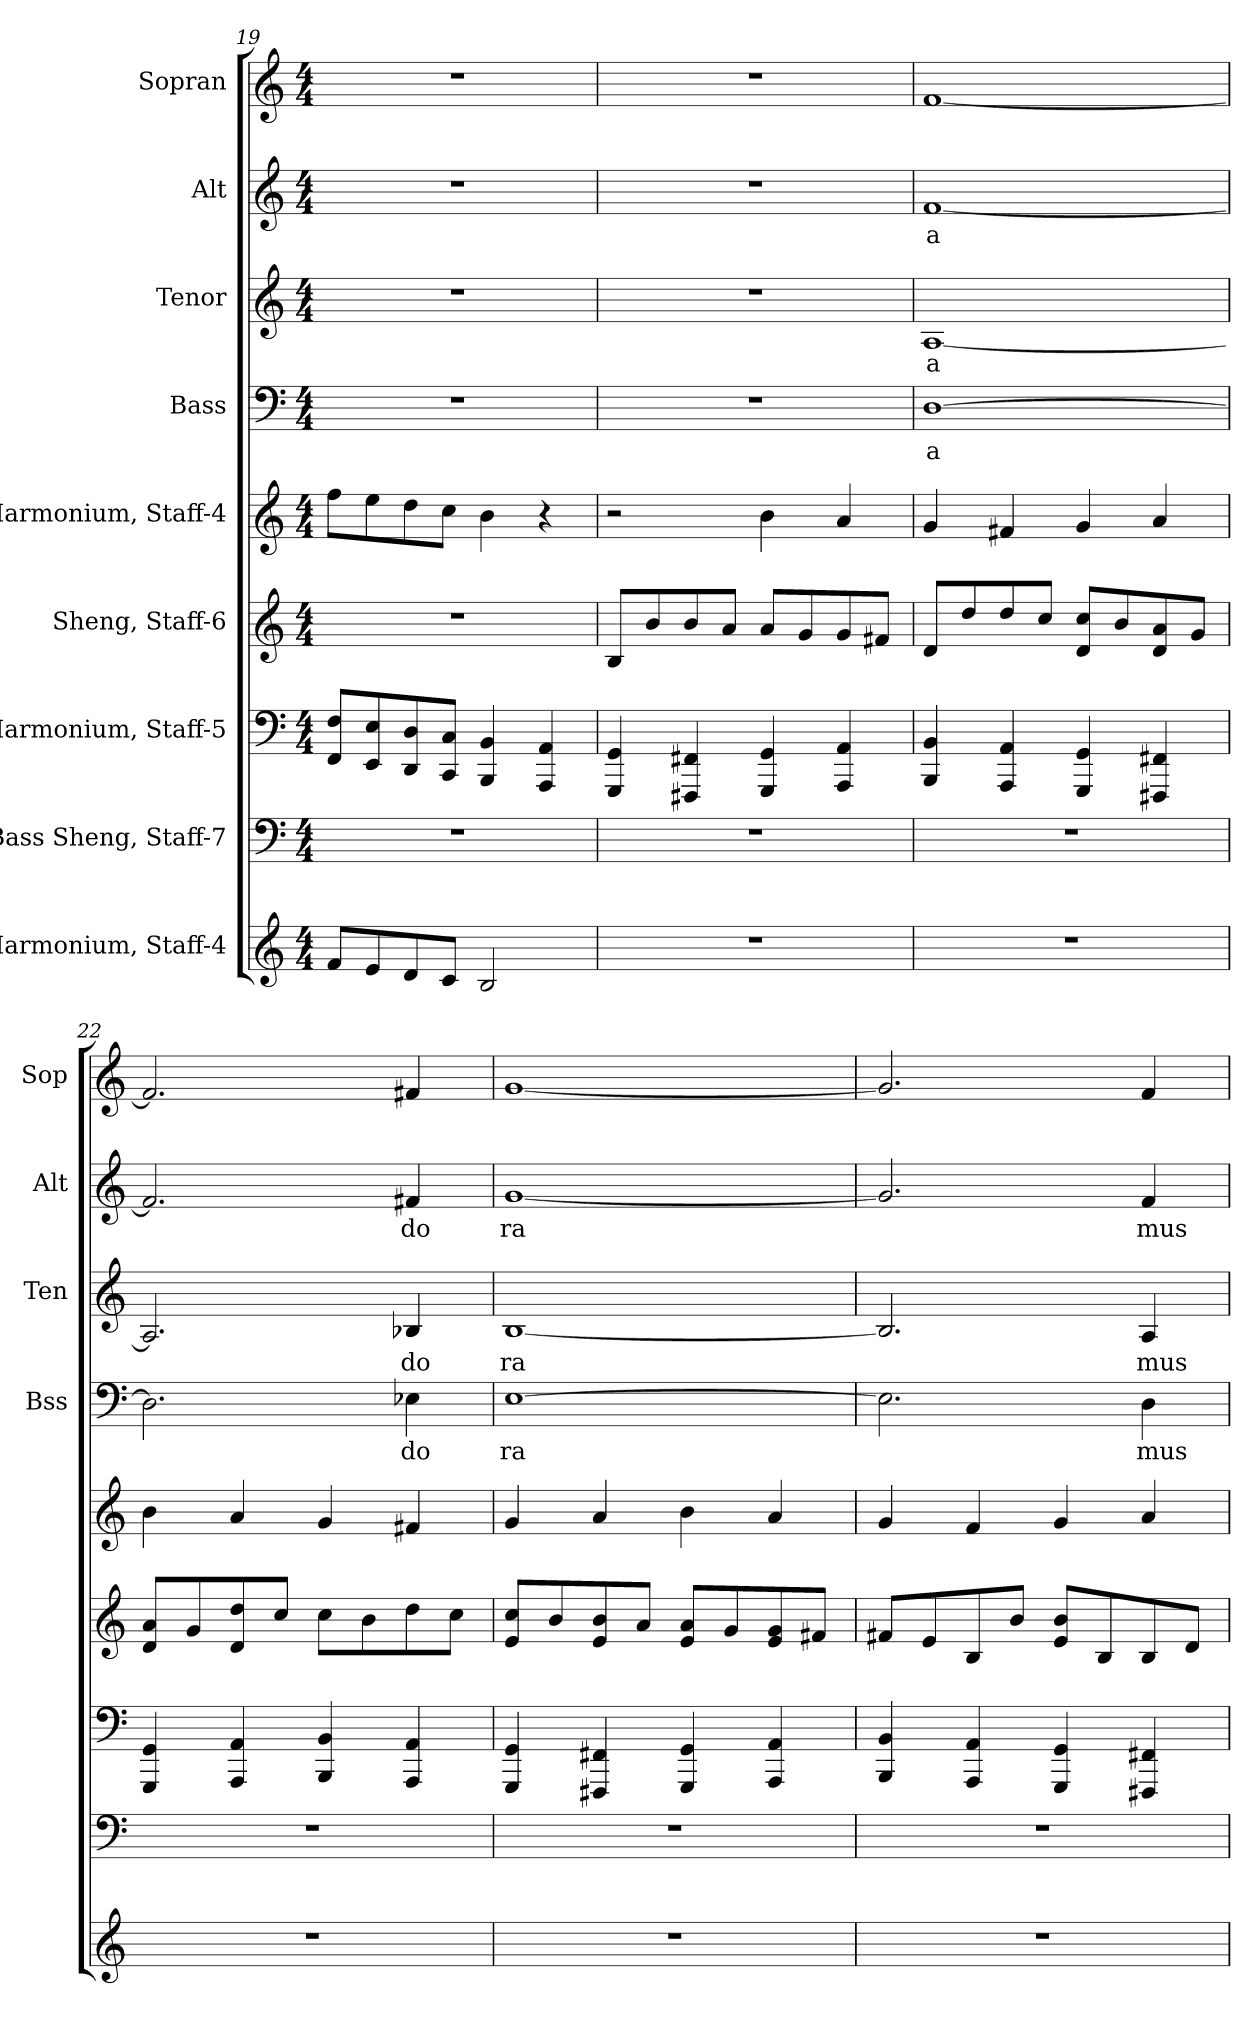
**kern	**kern	**kern	**kern	**kern	**kern	**text	**kern	**text	**kern	**text	**kern
*part9	*part8	*part7	*part6	*part5	*part4	*part4	*part3	*part3	*part2	*part2	*part1
*staff9	*staff8	*staff7	*staff6	*staff5	*staff4	*staff4	*staff3	*staff3	*staff2	*staff2	*staff1
*I"Harmonium, Staff-4	*I"Bass Sheng, Staff-7	*I"Harmonium, Staff-5	*I"Sheng, Staff-6	*I"Harmonium, Staff-4	*I"Bass	*	*I"Tenor	*	*I"Alt	*	*I"Sopran
*	*	*	*	*	*I'Bss	*	*I'Ten	*	*I'Alt	*	*I'Sop
!!LO:PB:g=z
*clefG2	*clefF4	*clefF4	*clefG2	*clefG2	*clefF4	*	*clefG2	*	*clefG2	*	*clefG2
*	*	*	*	*	*	*	*ITrd4c7	*	*ITrd2c3	*	*ITrd2c3
*k[]	*k[]	*k[]	*k[]	*k[]	*k[]	*	*k[b-]	*	*k[f#c#g#]	*	*k[f#c#g#]
*M4/4	*M4/4	*M4/4	*M4/4	*M4/4	*M4/4	*	*M4/4	*	*M4/4	*	*M4/4
=19	=19	=19	=19	=19	=19	=19	=19	=19	=19	=19	=19
8f/L	1r	8FF/ 8F/L	1r	8ff\L	1r	.	1r	.	1r	.	1r
8e/	.	8EE/ 8E/	.	8ee\	.	.	.	.	.	.	.
8d/	.	8DD/ 8D/	.	8dd\	.	.	.	.	.	.	.
8c/J	.	8CC/ 8C/J	.	8cc\J	.	.	.	.	.	.	.
2B/	.	4BBB/ 4BB/	.	4b\	.	.	.	.	.	.	.
.	.	4AAA/ 4AA/	.	4r	.	.	.	.	.	.	.
=20	=20	=20	=20	=20	=20	=20	=20	=20	=20	=20	=20
1r	1r	4GGG/ 4GG/	8B/L	2r	1r	.	1r	.	1r	.	1r
.	.	.	8b/	.	.	.	.	.	.	.	.
.	.	4FFF#X/ 4FF#X/	8b/	.	.	.	.	.	.	.	.
.	.	.	8a/J	.	.	.	.	.	.	.	.
.	.	4GGG/ 4GG/	8a/L	4b\	.	.	.	.	.	.	.
.	.	.	8g/	.	.	.	.	.	.	.	.
.	.	4AAA/ 4AA/	8g/	4a/	.	.	.	.	.	.	.
.	.	.	8f#X/J	.	.	.	.	.	.	.	.
=21	=21	=21	=21	=21	=21	=21	=21	=21	=21	=21	=21
1r	1r	4BBB/ 4BB/	8d/L	4g/	[1D	a	[1D	a	[1d	a	[1d
.	.	.	8dd/	.	.	.	.	.	.	.	.
.	.	4AAA/ 4AA/	8dd/	4f#X/	.	.	.	.	.	.	.
.	.	.	8cc/J	.	.	.	.	.	.	.	.
.	.	4GGG/ 4GG/	8d/ 8cc/L	4g/	.	.	.	.	.	.	.
.	.	.	8b/	.	.	.	.	.	.	.	.
.	.	4FFF#X/ 4FF#X/	8d/ 8a/	4a/	.	.	.	.	.	.	.
.	.	.	8g/J	.	.	.	.	.	.	.	.
=22	=22	=22	=22	=22	=22	=22	=22	=22	=22	=22	=22
1r	1r	4GGG/ 4GG/	8d/ 8a/L	4b\	2.D\]	.	2.D/]	.	2.d/]	.	2.d/]
.	.	.	8g/	.	.	.	.	.	.	.	.
.	.	4AAA/ 4AA/	8d/ 8dd/	4a/	.	.	.	.	.	.	.
.	.	.	8cc/J	.	.	.	.	.	.	.	.
.	.	4BBB/ 4BB/	8cc\L	4g/	.	.	.	.	.	.	.
.	.	.	8b\	.	.	.	.	.	.	.	.
.	.	4AAA/ 4AA/	8dd\	4f#X/	4E-X\	do	4E-X/	do	4d#X/	do	4d#X/
.	.	.	8cc\J	.	.	.	.	.	.	.	.
=23	=23	=23	=23	=23	=23	=23	=23	=23	=23	=23	=23
1r	1r	4GGG/ 4GG/	8e/ 8cc/L	4g/	[1E	ra	[1E	ra	[1e	ra	[1e
.	.	.	8b/	.	.	.	.	.	.	.	.
.	.	4FFF#X/ 4FF#X/	8e/ 8b/	4a/	.	.	.	.	.	.	.
.	.	.	8a/J	.	.	.	.	.	.	.	.
.	.	4GGG/ 4GG/	8e/ 8a/L	4b\	.	.	.	.	.	.	.
.	.	.	8g/	.	.	.	.	.	.	.	.
.	.	4AAA/ 4AA/	8e/ 8g/	4a/	.	.	.	.	.	.	.
.	.	.	8f#X/J	.	.	.	.	.	.	.	.
!!LO:PB:g=z
=24	=24	=24	=24	=24	=24	=24	=24	=24	=24	=24	=24
1r	1r	4BBB/ 4BB/	8f#X/L	4g/	2.E\]	.	2.E/]	.	2.e/]	.	2.e/]
.	.	.	8e/	.	.	.	.	.	.	.	.
.	.	4AAA/ 4AA/	8B/	4f/	.	.	.	.	.	.	.
.	.	.	8b/J	.	.	.	.	.	.	.	.
.	.	4GGG/ 4GG/	8e/ 8b/L	4g/	.	.	.	.	.	.	.
.	.	.	8B/	.	.	.	.	.	.	.	.
.	.	4FFF#X/ 4FF#X/	8B/	4a/	4D\	mus	4D/	mus	4d/	mus	4d/
.	.	.	8d/J	.	.	.	.	.	.	.	.
=	=	=	=	=	=	=	=	=	=	=	=
*-	*-	*-	*-	*-	*-	*-	*-	*-	*-	*-	*-
